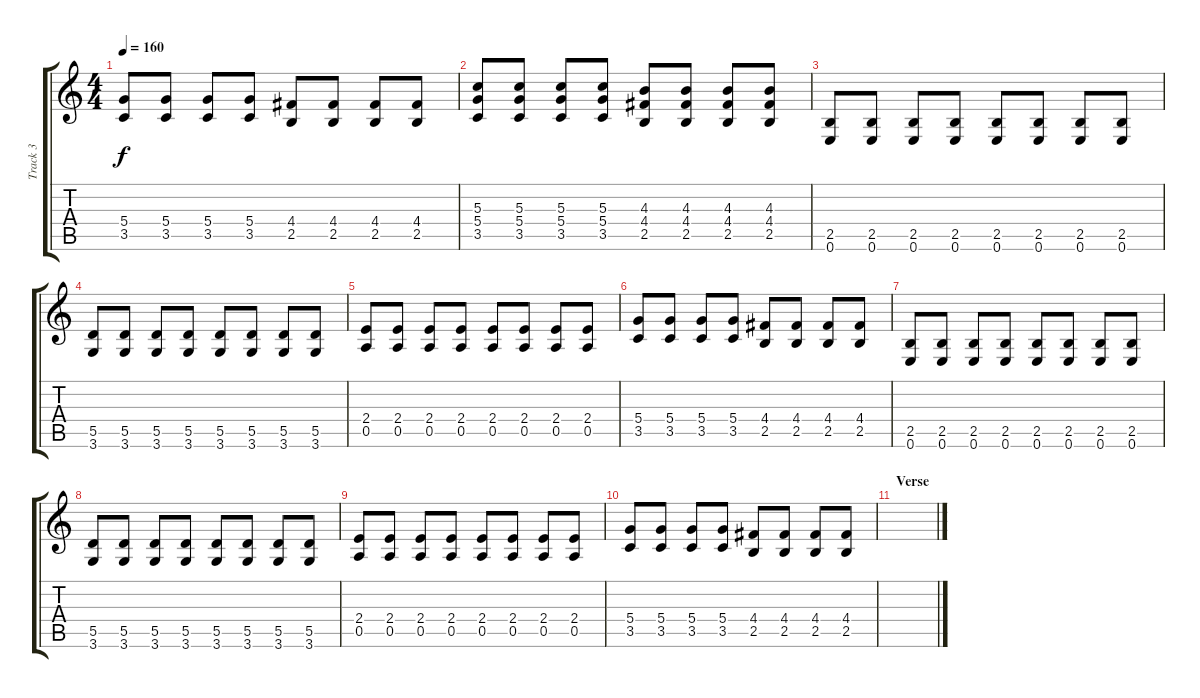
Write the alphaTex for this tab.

\track ("Track 3" "Track 3") {instrument acousticguitarsteel}
\staff {score tabs}
\tuning (E4 B3 G3 D3 A2 E2) {hide}
\ts (4 4)
\tempo 160
\clef g2
\ks c
(5.4 3.5).8{dy f} (5.4 3.5).8 (5.4 3.5).8 (5.4 3.5).8 (4.4 2.5).8 (4.4 2.5).8 (4.4 2.5).8 (4.4 2.5).8 |
(5.3 5.4 3.5).8 (5.3 5.4 3.5).8 (5.3 5.4 3.5).8 (5.3 5.4 3.5).8 (4.3 4.4 2.5).8 (4.3 4.4 2.5).8 (4.3 4.4 2.5).8 (4.3 4.4 2.5).8 |
(2.5 0.6).8 (2.5 0.6).8 (2.5 0.6).8 (2.5 0.6).8 (2.5 0.6).8 (2.5 0.6).8 (2.5 0.6).8 (2.5 0.6).8 |
(5.5 3.6).8 (5.5 3.6).8 (5.5 3.6).8 (5.5 3.6).8 (5.5 3.6).8 (5.5 3.6).8 (5.5 3.6).8 (5.5 3.6).8 |
(2.4 0.5).8 (2.4 0.5).8 (2.4 0.5).8 (2.4 0.5).8 (2.4 0.5).8 (2.4 0.5).8 (2.4 0.5).8 (2.4 0.5).8 |
(5.4 3.5).8 (5.4 3.5).8 (5.4 3.5).8 (5.4 3.5).8 (4.4 2.5).8 (4.4 2.5).8 (4.4 2.5).8 (4.4 2.5).8 |
(2.5 0.6).8 (2.5 0.6).8 (2.5 0.6).8 (2.5 0.6).8 (2.5 0.6).8 (2.5 0.6).8 (2.5 0.6).8 (2.5 0.6).8 |
(5.5 3.6).8 (5.5 3.6).8 (5.5 3.6).8 (5.5 3.6).8 (5.5 3.6).8 (5.5 3.6).8 (5.5 3.6).8 (5.5 3.6).8 |
(2.4 0.5).8 (2.4 0.5).8 (2.4 0.5).8 (2.4 0.5).8 (2.4 0.5).8 (2.4 0.5).8 (2.4 0.5).8 (2.4 0.5).8 |
(5.4 3.5).8 (5.4 3.5).8 (5.4 3.5).8 (5.4 3.5).8 (4.4 2.5).8 (4.4 2.5).8 (4.4 2.5).8 (4.4 2.5).8 |
\section ("" "Verse")
